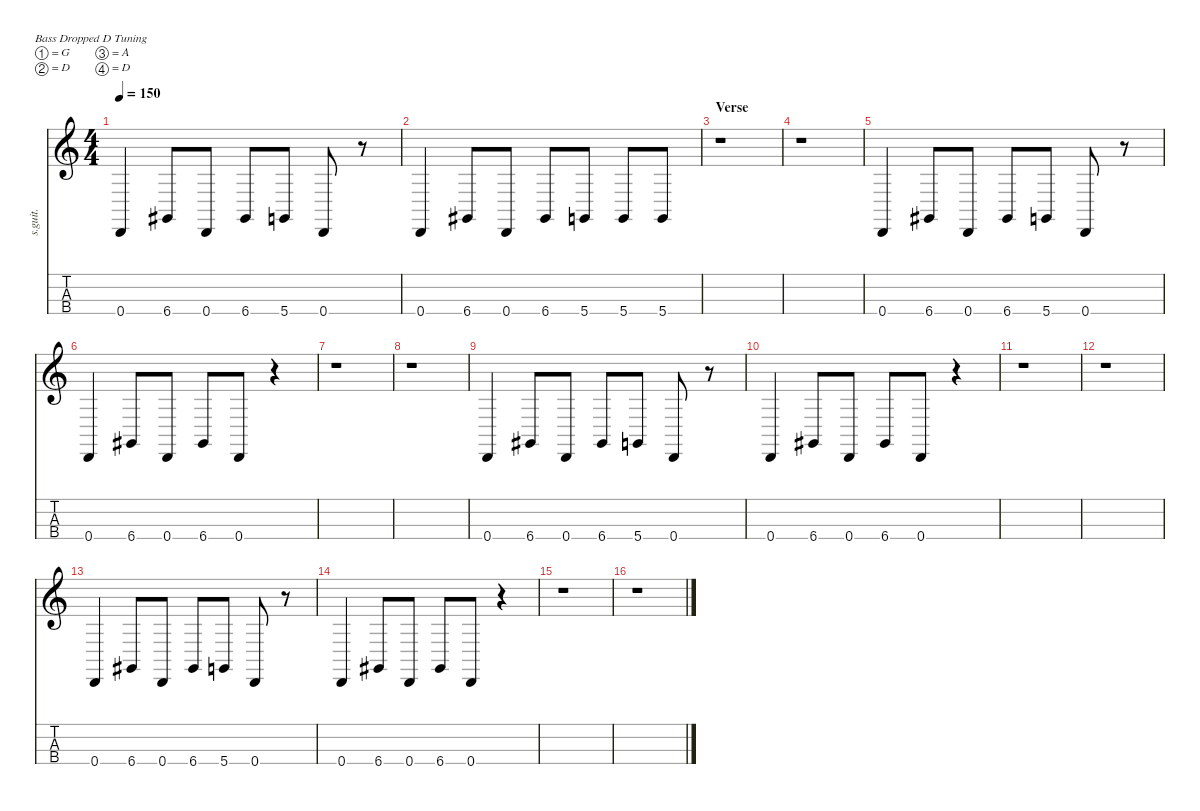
\defaultSystemsLayout 4
\hideDynamics
\bracketExtendMode nobrackets
\track ("Oliver Riedel " "s.guit.") {instrument electricbasspick}
\staff {score tabs}
\tuning (G2 D2 A1 D1)
\ts (4 4)
\tempo 150
\clef g2
\ks c
0.4.4{lyrics (0 "") lyrics (1 "") lyrics (2 "") lyrics (3 "") lyrics (4 "") dy f} 6.4{acc #}.8{lyrics (0 "") lyrics (1 "") lyrics (2 "") lyrics (3 "") lyrics (4 "")} 0.4.8{lyrics (0 "") lyrics (1 "") lyrics (2 "") lyrics (3 "") lyrics (4 "")} 6.4{acc #}.8{lyrics (0 "") lyrics (1 "") lyrics (2 "") lyrics (3 "") lyrics (4 "")} 5.4.8{lyrics (0 "") lyrics (1 "") lyrics (2 "") lyrics (3 "") lyrics (4 "")} 0.4.8{lyrics (0 "") lyrics (1 "") lyrics (2 "") lyrics (3 "") lyrics (4 "")} r.8 |
0.4.4{lyrics (0 "") lyrics (1 "") lyrics (2 "") lyrics (3 "") lyrics (4 "")} 6.4{acc #}.8{lyrics (0 "") lyrics (1 "") lyrics (2 "") lyrics (3 "") lyrics (4 "")} 0.4.8{lyrics (0 "") lyrics (1 "") lyrics (2 "") lyrics (3 "") lyrics (4 "")} 6.4{acc #}.8{lyrics (0 "") lyrics (1 "") lyrics (2 "") lyrics (3 "") lyrics (4 "")} 5.4.8{lyrics (0 "") lyrics (1 "") lyrics (2 "") lyrics (3 "") lyrics (4 "")} 5.4.8{lyrics (0 "") lyrics (1 "") lyrics (2 "") lyrics (3 "") lyrics (4 "")} 5.4.8{lyrics (0 "") lyrics (1 "") lyrics (2 "") lyrics (3 "") lyrics (4 "")} |
\section ("" "Verse")
r.1 |
r.1 |
0.4.4{lyrics (0 "") lyrics (1 "") lyrics (2 "") lyrics (3 "") lyrics (4 "")} 6.4{acc #}.8{lyrics (0 "") lyrics (1 "") lyrics (2 "") lyrics (3 "") lyrics (4 "")} 0.4.8{lyrics (0 "") lyrics (1 "") lyrics (2 "") lyrics (3 "") lyrics (4 "")} 6.4{acc #}.8{lyrics (0 "") lyrics (1 "") lyrics (2 "") lyrics (3 "") lyrics (4 "")} 5.4.8{lyrics (0 "") lyrics (1 "") lyrics (2 "") lyrics (3 "") lyrics (4 "")} 0.4.8{lyrics (0 "") lyrics (1 "") lyrics (2 "") lyrics (3 "") lyrics (4 "")} r.8 |
0.4.4{lyrics (0 "") lyrics (1 "") lyrics (2 "") lyrics (3 "") lyrics (4 "")} 6.4{acc #}.8{lyrics (0 "") lyrics (1 "") lyrics (2 "") lyrics (3 "") lyrics (4 "")} 0.4.8{lyrics (0 "") lyrics (1 "") lyrics (2 "") lyrics (3 "") lyrics (4 "")} 6.4{acc #}.8{lyrics (0 "") lyrics (1 "") lyrics (2 "") lyrics (3 "") lyrics (4 "")} 0.4.8{lyrics (0 "") lyrics (1 "") lyrics (2 "") lyrics (3 "") lyrics (4 "")} r.4 |
r.1 |
r.1 |
0.4.4{lyrics (0 "") lyrics (1 "") lyrics (2 "") lyrics (3 "") lyrics (4 "")} 6.4{acc #}.8{lyrics (0 "") lyrics (1 "") lyrics (2 "") lyrics (3 "") lyrics (4 "")} 0.4.8{lyrics (0 "") lyrics (1 "") lyrics (2 "") lyrics (3 "") lyrics (4 "")} 6.4{acc #}.8{lyrics (0 "") lyrics (1 "") lyrics (2 "") lyrics (3 "") lyrics (4 "")} 5.4.8{lyrics (0 "") lyrics (1 "") lyrics (2 "") lyrics (3 "") lyrics (4 "")} 0.4.8{lyrics (0 "") lyrics (1 "") lyrics (2 "") lyrics (3 "") lyrics (4 "")} r.8 |
0.4.4{lyrics (0 "") lyrics (1 "") lyrics (2 "") lyrics (3 "") lyrics (4 "")} 6.4{acc #}.8{lyrics (0 "") lyrics (1 "") lyrics (2 "") lyrics (3 "") lyrics (4 "")} 0.4.8{lyrics (0 "") lyrics (1 "") lyrics (2 "") lyrics (3 "") lyrics (4 "")} 6.4{acc #}.8{lyrics (0 "") lyrics (1 "") lyrics (2 "") lyrics (3 "") lyrics (4 "")} 0.4.8{lyrics (0 "") lyrics (1 "") lyrics (2 "") lyrics (3 "") lyrics (4 "")} r.4 |
r.1 |
r.1 |
0.4.4{lyrics (0 "") lyrics (1 "") lyrics (2 "") lyrics (3 "") lyrics (4 "")} 6.4{acc #}.8{lyrics (0 "") lyrics (1 "") lyrics (2 "") lyrics (3 "") lyrics (4 "")} 0.4.8{lyrics (0 "") lyrics (1 "") lyrics (2 "") lyrics (3 "") lyrics (4 "")} 6.4{acc #}.8{lyrics (0 "") lyrics (1 "") lyrics (2 "") lyrics (3 "") lyrics (4 "")} 5.4.8{lyrics (0 "") lyrics (1 "") lyrics (2 "") lyrics (3 "") lyrics (4 "")} 0.4.8{lyrics (0 "") lyrics (1 "") lyrics (2 "") lyrics (3 "") lyrics (4 "")} r.8 |
0.4.4{lyrics (0 "") lyrics (1 "") lyrics (2 "") lyrics (3 "") lyrics (4 "")} 6.4{acc #}.8{lyrics (0 "") lyrics (1 "") lyrics (2 "") lyrics (3 "") lyrics (4 "")} 0.4.8{lyrics (0 "") lyrics (1 "") lyrics (2 "") lyrics (3 "") lyrics (4 "")} 6.4{acc #}.8{lyrics (0 "") lyrics (1 "") lyrics (2 "") lyrics (3 "") lyrics (4 "")} 0.4.8{lyrics (0 "") lyrics (1 "") lyrics (2 "") lyrics (3 "") lyrics (4 "")} r.4 |
r.1 |
r.1
